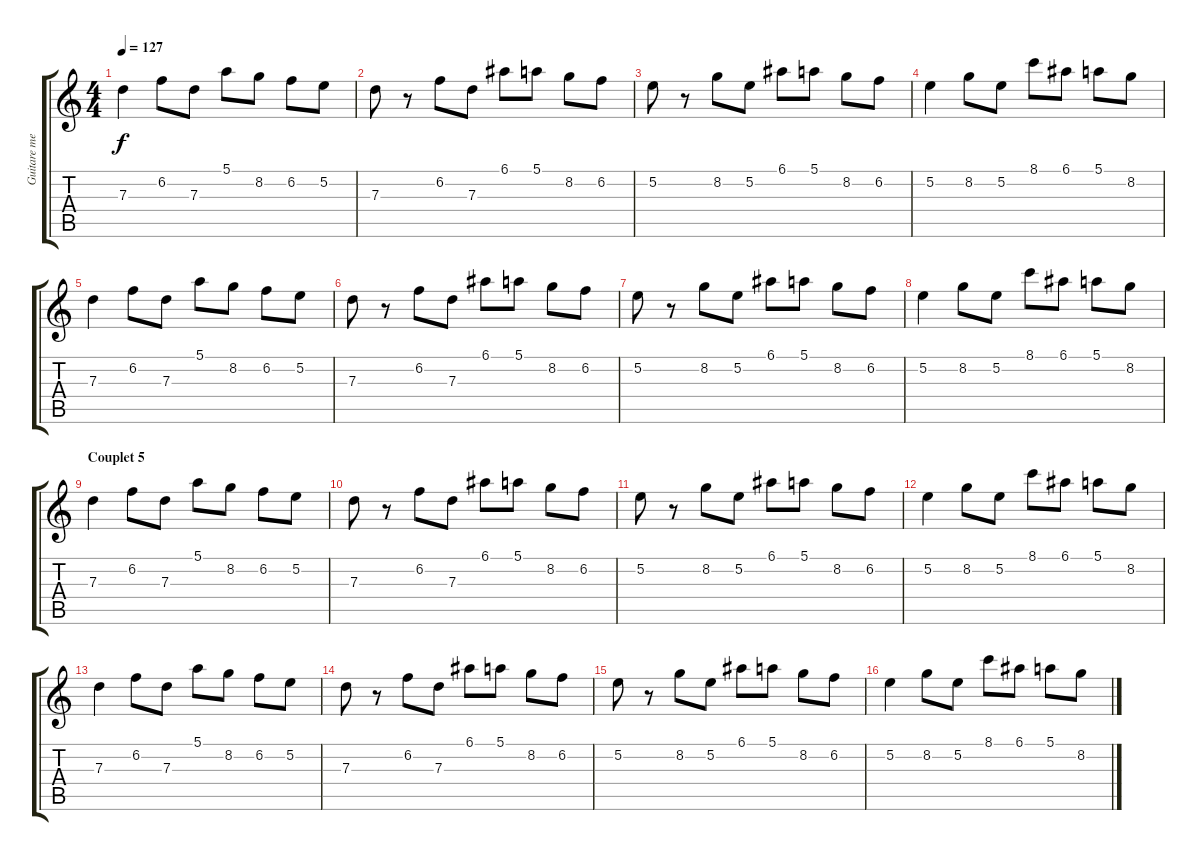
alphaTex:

\track ("Guitare melodie" "Guitare me") {instrument acousticguitarsteel}
\staff {score tabs}
\tuning (E4 B3 G3 D3 A2 E2) {hide}
\ts (4 4)
\tempo 127
\clef g2
\ks c
7.3.4{dy f} 6.2.8 7.3.8 5.1.8 8.2.8 6.2.8 5.2.8 |
7.3.8 r.8 6.2.8 7.3.8 6.1.8 5.1.8 8.2.8 6.2.8 |
5.2.8 r.8 8.2.8 5.2.8 6.1.8 5.1.8 8.2.8 6.2.8 |
5.2.4 8.2.8 5.2.8 8.1.8 6.1.8 5.1.8 8.2.8 |
7.3.4 6.2.8 7.3.8 5.1.8 8.2.8 6.2.8 5.2.8 |
7.3.8 r.8 6.2.8 7.3.8 6.1.8 5.1.8 8.2.8 6.2.8 |
5.2.8 r.8 8.2.8 5.2.8 6.1.8 5.1.8 8.2.8 6.2.8 |
5.2.4 8.2.8 5.2.8 8.1.8 6.1.8 5.1.8 8.2.8 |
\section ("" "Couplet 5")
7.3.4 6.2.8 7.3.8 5.1.8 8.2.8 6.2.8 5.2.8 |
7.3.8 r.8 6.2.8 7.3.8 6.1.8 5.1.8 8.2.8 6.2.8 |
5.2.8 r.8 8.2.8 5.2.8 6.1.8 5.1.8 8.2.8 6.2.8 |
5.2.4 8.2.8 5.2.8 8.1.8 6.1.8 5.1.8 8.2.8 |
7.3.4 6.2.8 7.3.8 5.1.8 8.2.8 6.2.8 5.2.8 |
7.3.8 r.8 6.2.8 7.3.8 6.1.8 5.1.8 8.2.8 6.2.8 |
5.2.8 r.8 8.2.8 5.2.8 6.1.8 5.1.8 8.2.8 6.2.8 |
5.2.4 8.2.8 5.2.8 8.1.8 6.1.8 5.1.8 8.2.8
